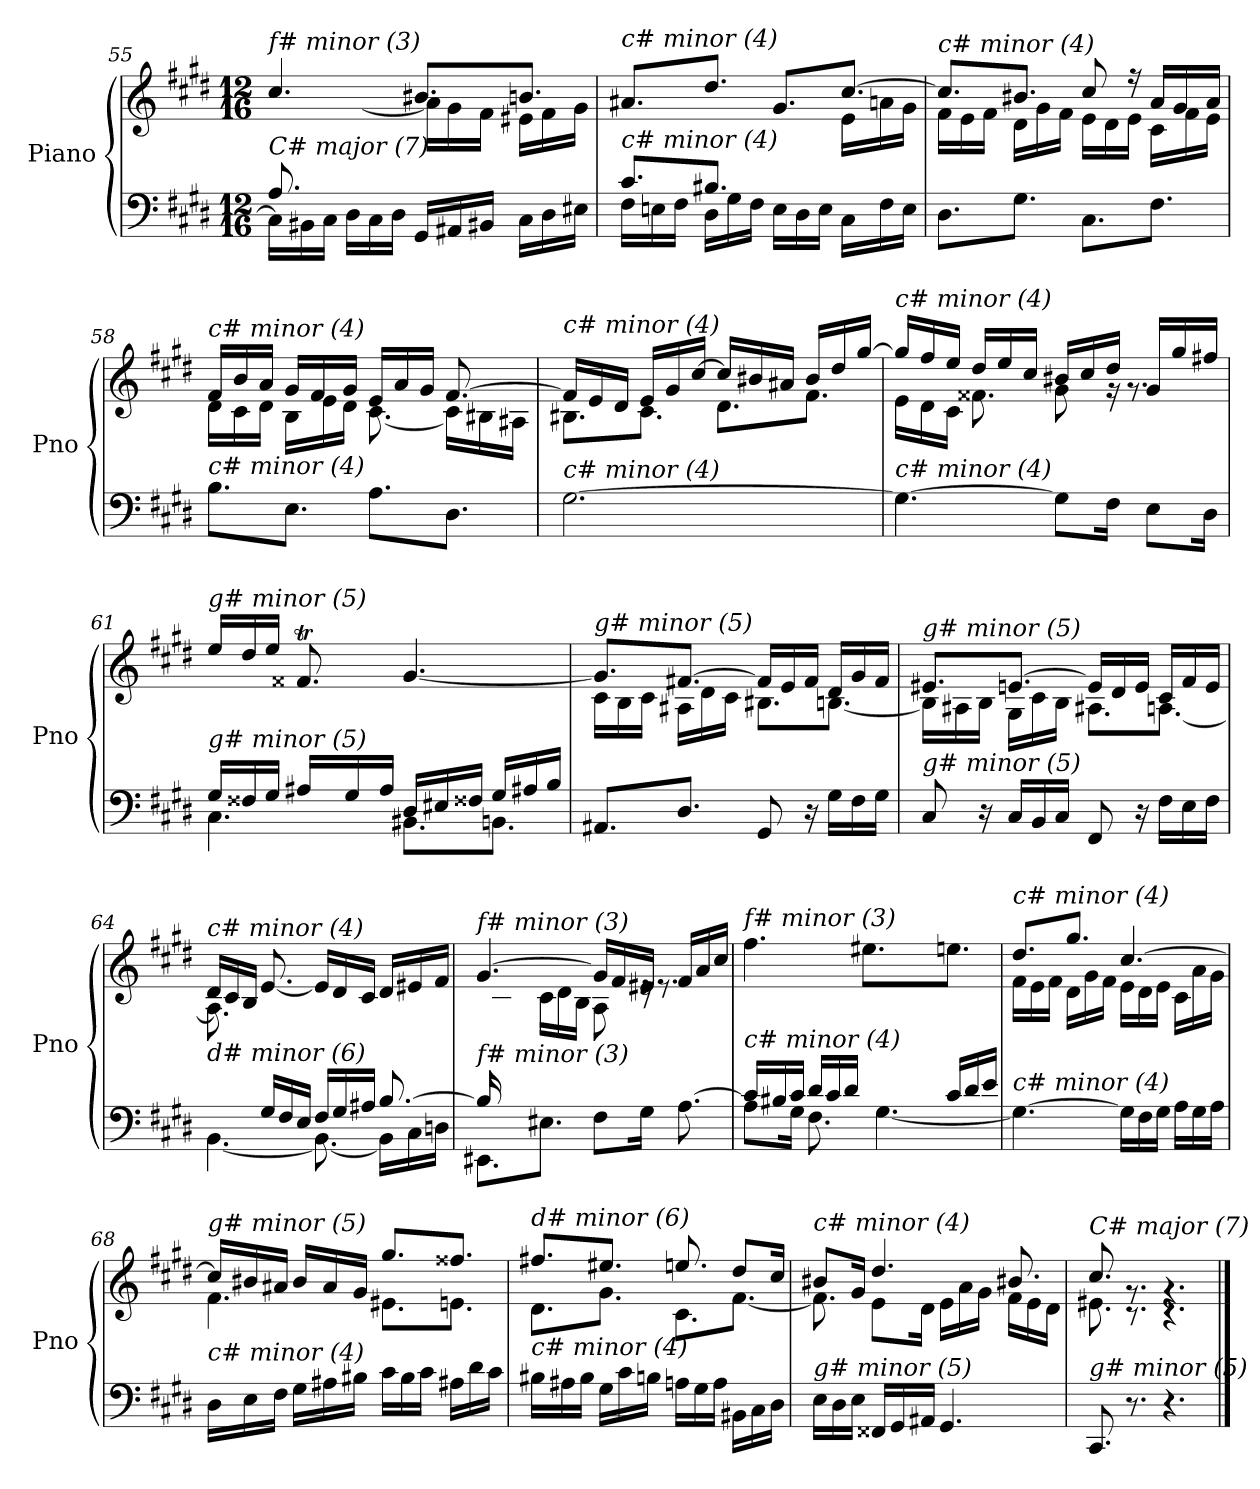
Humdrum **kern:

**kern	**kern
*part1	*part1
*staff2	*staff1
*I"Piano	*
*I'Pno	*
!!LO:LB:g=z
*clefF4	*clefG2
*k[f#c#g#d#]	*k[f#c#g#d#]
*M12/16	*M12/16
=55	=55
*^	*^
*	*^	*	*^
!	!	!	!LO:TX:i:t=f# minor (3)	!	!
!LO:TX:i:t=C# major (7)	!	!	!	!	!
8.A/L	8.ryy	16C#\LL]	4.cc#/	8.ryy	8.ryy
.	.	16BB#X\	.	.	.
.	.	16C#\JJ	.	.	.
2ryy	16D#\LL	2ryy	.	[8.a\J	2ryy
.	16C#\	.	.	.	.
.	16D#\JJ	.	.	.	.
.	16GG#/LL	.	8.b#X/L	16a\LL]	.
.	16AA#X/	.	.	16g#\	.
.	16BB#X/JJ	.	.	16f#\JJ	.
.	16C#\LL	.	8.bn/J	16e#X\LL	.
.	16D#\	.	.	16f#\	.
16ryy	16E#X\JJ	16ryy	.	16g#\JJ	16ryy
=56	=56	=56	=56	=56	=56
!	!	!	!LO:TX:i:t=c# minor (4)	!	!
!LO:TX:i:t=c# minor (4)	!	!	!	!	!
*	*v	*v	*	*	*
*	*	*	*v	*v
8.c#/L	16F#\LL	8.a#X/L	4.ryy
.	16En\	.	.
.	16F#\JJ	.	.
8.B#X/J	16D#\LL	8.dd#/J	.
.	16G#\	.	.
.	16F#\JJ	.	.
4.ryy	16E\LL	8.g#/L	16g#\LLyy
.	16D#\	.	16f#\
.	16E\JJ	.	16g#\JJ
.	16C#\LL	[8.cc#/J	16e\LL
.	16F#\	.	16an\
.	16E\JJ	.	16g#\JJ
=57	=57	=57	=57
!	!	!LO:TX:i:t=c# minor (4)	!
!LO:TX:i:t=c# minor (4)	!	!	!
*v	*v	*	*
8.D#\L	8.cc#/L]	16f#\LL
.	.	16e\
.	.	16f#\JJ
8.G#\J	8.b#X/J	16d#\LL
.	.	16g#\
.	.	16f#\JJ
8.C#\L	8cc#/	16e\LL
.	.	16d#\
.	16r	16e\JJ
8.F#\J	16a/LL	16c#\LL
.	16g#/	16f#\
.	16a/JJ	16e\JJ
!!LO:LB:g=z	!!
=58	=58	=58
!	!LO:TX:i:t=c# minor (4)	!
!LO:TX:i:t=c# minor (4)	!	!
8.B\L	16f#/LL	16d#\LL
.	16b/	16c#\
.	16a/JJ	16d#\JJ
8.E\J	16g#/LL	16B\LL
.	16f#/	16e\
.	16g#/JJ	16d#\JJ
8.A\L	16e/LL	[8.c#\
.	16a/	.
.	16g#/JJ	.
8.D#\J	[8.f#/	16c#\LL]
.	.	16B#X\
.	.	16A#X\JJ
=59	=59	=59
!	!LO:TX:i:t=c# minor (4)	!
!LO:TX:i:t=c# minor (4)	!	!
[2.G#\	16f#/LL]	8.B#X\L
.	16e/	.
.	16d#/JJ	.
.	16e/LL	8.c#\J
.	16g#/	.
.	[16cc#/JJ	.
.	16cc#/LL]	8.d#\L
.	16b#X/	.
.	16a#X/JJ	.
.	16b#/LL	8.f#\J
.	16dd#/	.
.	[16gg#/JJ	.
=60	=60	=60
!	!LO:TX:i:t=c# minor (4)	!
!LO:TX:i:t=c# minor (4)	!	!
4.G#\_	16gg#/LL]	16e\LL
.	16ff#/	16d#\
.	16ee/JJ	16c#\JJ
.	16dd#/LL	8.f##X\
.	16ee/	.
.	16cc#/JJ	.
8G#\L]	16b#X/LL	8g#\
.	16cc#/	.
16F#\Jk	16dd#/JJ	16rg
8E\L	16g#/LL	8.rg
.	16gg#/	.
16D#\Jk	16ff#X/JJ	.
!!LO:LB:g=z	!!
=61	=61	=61
*^	*	*
*	*^	*	*
!	!	!	!LO:TX:i:t=g# minor (5)	!
!LO:TX:i:t=g# minor (5)	!	!	!	!
8.ryy	16G#/LL	4.C#\	16ee/LL	8.ryy
.	16F##X/	.	16dd#/	.
.	16G#/JJ	.	16ee/JJ	.
8.ryy	16A#X/LL	.	8.f##Xt/	32g#!yy
.	.	.	.	32f##!yy
.	16G#/	.	.	32g#!yy
.	.	.	.	16.f##!yy
.	16A#/JJ	.	.	.
4.ryy	16D#/LL	8.BB#X\L	[4.g#/	4.ryy
.	16E#X/	.	.	.
.	16F##X/JJ	.	.	.
.	16G#/LL	8.BBn\J	.	.
.	16A#X/	.	.	.
.	16B/JJ	.	.	.
*	*v	*v	*	*
=62	=62	=62	=62
!	!	!LO:TX:i:t=g# minor (5)	!
!LO:TX:i:t=g# minor (5)	!	!	!
*v	*v	*	*
8.AA#X/L	8.g#/L]	16c#\LL
.	.	16B\
.	.	16c#\JJ
8.D#/J	[8.f#X/J	16A#X\LL
.	.	16d#\
.	.	16c#\JJ
8GG#/	16f#/LL]	8.B#X\L
.	16e/	.
16r	16f#/JJ	.
16G#\LL	16d#/LL	[8.Bn\J
16F#\	16g#/	.
16G#\JJ	16f#/JJ	.
!!LO:LB:g=z	!!
=63	=63	=63
!	!LO:TX:i:t=g# minor (5)	!
!LO:TX:i:t=g# minor (5)	!	!
8C#/	8.e#X/L	16B\LL]
.	.	16A#X\
16r	.	16B\JJ
16C#/LL	[8.en/J	16G#\LL
16BB/	.	16c#\
16C#/JJ	.	16B\JJ
8FF#/	16e/LL]	8.A#X\L
.	16d#/	.
16r	16e/JJ	.
16F#\LL	16c#/LL	[8.An\J
16E\	16f#/	.
16F#\JJ	16e/JJ	.
=64	=64	=64
*^	*	*
!	!	!LO:TX:i:t=c# minor (4)	!
!LO:TX:i:t=d# minor (6)	!	!	!
8.ryy	[4.BB\	16d#/LL	8.A\]
.	.	16c#/	.
.	.	16B/JJ	.
16G#/LL	.	[8.e/	2ryy
16F#/	.	.	.
16E/JJ	.	.	.
16F#/LL	8.BB\_	16e/LL]	.
16G#/	.	16d#/	.
16A#X/JJ	.	16c#/JJ	.
[8.B/	16BB\LL]	16d#/LL	.
.	16C#\	16e#X/	.
.	16Dn\JJ	16f#/JJ	16ryy
=65	=65	=65	=65
!	!	!LO:TX:i:t=f# minor (3)	!
!LO:TX:i:t=f# minor (3)	!	!	!
16B/LL]	8.EE#X\L	[4.g#/	16ryy
2ryy	.	.	16c#\
.	.	.	16dn\JJ
.	8.E#X\J	.	16c#\LL
.	.	.	16d\
.	.	.	16B\JJ
.	8F#\L	16g#/LL]	8A\
.	.	16f#/	.
.	16G#\Jk	16e#X/JJ	16re
8.ryy	[8.A\	16f#/LL	8.re
.	.	16a/	.
.	.	16cc#/JJ	.
*	*	*v	*v
!!LO:PB:g=z
=66	=66	=66
!	!	!LO:TX:i:t=f# minor (3)
!LO:TX:i:t=c# minor (4)	!	!
8A\L]	16c#/LL	4.ff#\
.	16B#X/	.
16G#\Jk	16c#/JJ	.
16d#/LL	8.F#\	.
16c#/	.	.
16d#/JJ	.	.
16G#/LLyy	[4.G#\	8.ee#X\L
16A#X/	.	.
16B#/JJ	.	.
16c#/LL	.	8.een\J
16d#/	.	.
16e/JJ	.	.
*v	*v	*
=67	=67
*	*^
!	!LO:TX:i:t=c# minor (4)	!
!LO:TX:i:t=c# minor (4)	!	!
4.G#\_	8.dd#/L	16f#\LL
.	.	16e\
.	.	16f#\JJ
.	8.gg#/J	16d#\LL
.	.	16g#\
.	.	16f#\JJ
16G#\LL]	[4.cc#/	16e\LL
16F#\	.	16d#\
16G#\JJ	.	16e\JJ
16A\LL	.	16c#\LL
16G#\	.	16a\
16A\JJ	.	16g#\JJ
=68	=68	=68
!	!LO:TX:i:t=g# minor (5)	!
!LO:TX:i:t=c# minor (4)	!	!
16D#\LL	16cc#/LL]	4.f#\
16E\	16b#X/	.
16F#\JJ	16a#X/JJ	.
16G#\LL	16b#/LL	.
16A#X\	16a#/	.
16B#X\JJ	16g#/JJ	.
16c#\LL	8.gg#/L	8.e#X\L
16B#\	.	.
16c#\JJ	.	.
16A#X\LL	8.ff##X/J	8.en\J
16d#\	.	.
16c#\JJ	.	.
!!LO:LB:g=z	!!
=69	=69	=69
!	!LO:TX:i:t=d# minor (6)	!
!LO:TX:i:t=c# minor (4)	!	!
16B#X\LL	8.ff#X/L	8.d#\L
16A#X\	.	.
16B#\JJ	.	.
16G#\LL	8.ee#X/J	8.g#\J
16c#\	.	.
16Bn\JJ	.	.
16An\LL	8.een/	8.c#\L
16G#\	.	.
16A\JJ	.	.
16BB#X\LL	8dd#/L	[8.f#\J
16C#\	.	.
16D#\JJ	16cc#/Jk	.
=70	=70	=70
!	!LO:TX:i:t=c# minor (4)	!
!LO:TX:i:t=g# minor (5)	!	!
16E\LL	8b#X/L	8.f#\]
16D#\	.	.
16E\JJ	16g#/Jk	.
16FF##X/LL	4.dd#/	8e\L
16GG#/	.	.
16AA#X/JJ	.	16d#\Jk
4.GG#/	.	16e\LL
.	.	16a\
.	.	16g#\JJ
.	8.b#X/	16f#\LL
.	.	16e\
.	.	16d#\JJ
=71	=71	=71
!	!LO:TX:i:t=C# major (7)	!
!LO:TX:i:t=g# minor (5)	!	!
8.CC#/	8.cc#/	8.e#X\
8.r	8.rg	8.r
4.r	4.rg	4.r
*	*v	*v
==	==
*-	*-
